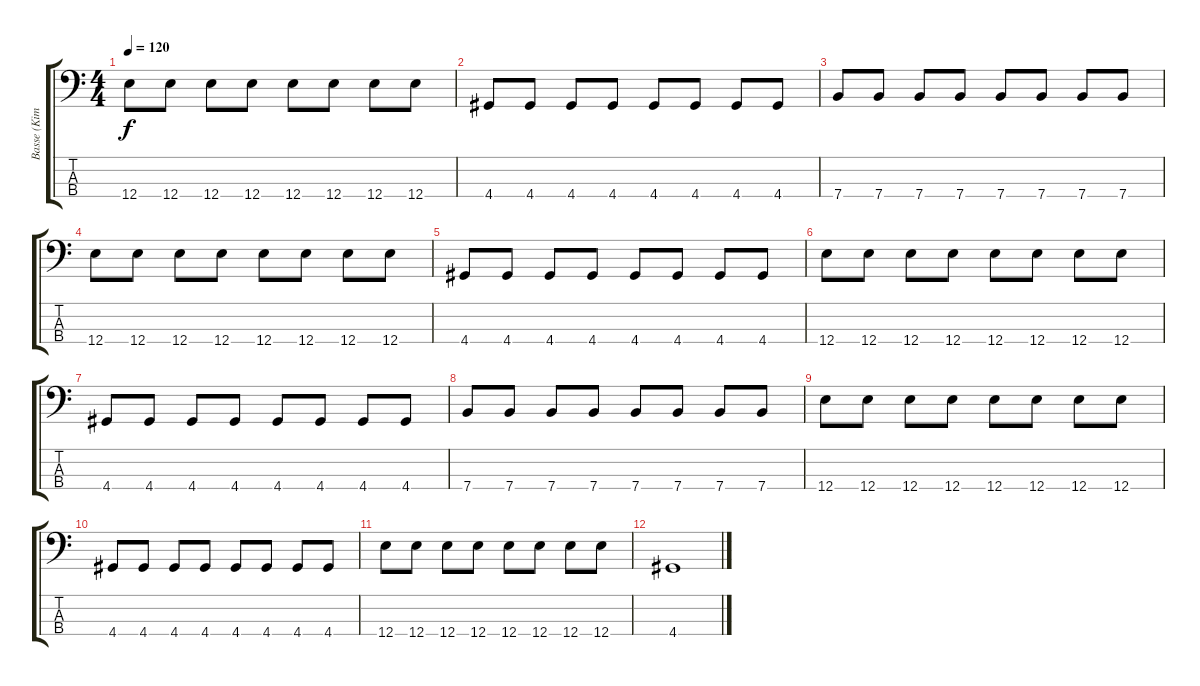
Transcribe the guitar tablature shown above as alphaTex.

\track ("Basse (Kim Deal)" "Basse (Kim") {instrument electricbassfinger}
\staff {score tabs}
\tuning (G2 D2 A1 E1) {hide}
\ts (4 4)
\tempo 120
\clef f4
\ks c
12.4.8{dy f} 12.4.8 12.4.8 12.4.8 12.4.8 12.4.8 12.4.8 12.4.8 |
4.4.8 4.4.8 4.4.8 4.4.8 4.4.8 4.4.8 4.4.8 4.4.8 |
7.4.8 7.4.8 7.4.8 7.4.8 7.4.8 7.4.8 7.4.8 7.4.8 |
12.4.8 12.4.8 12.4.8 12.4.8 12.4.8 12.4.8 12.4.8 12.4.8 |
4.4.8 4.4.8 4.4.8 4.4.8 4.4.8 4.4.8 4.4.8 4.4.8 |
12.4.8 12.4.8 12.4.8 12.4.8 12.4.8 12.4.8 12.4.8 12.4.8 |
4.4.8 4.4.8 4.4.8 4.4.8 4.4.8 4.4.8 4.4.8 4.4.8 |
7.4.8 7.4.8 7.4.8 7.4.8 7.4.8 7.4.8 7.4.8 7.4.8 |
12.4.8 12.4.8 12.4.8 12.4.8 12.4.8 12.4.8 12.4.8 12.4.8 |
4.4.8 4.4.8 4.4.8 4.4.8 4.4.8 4.4.8 4.4.8 4.4.8 |
12.4.8 12.4.8 12.4.8 12.4.8 12.4.8 12.4.8 12.4.8 12.4.8 |
4.4.1
